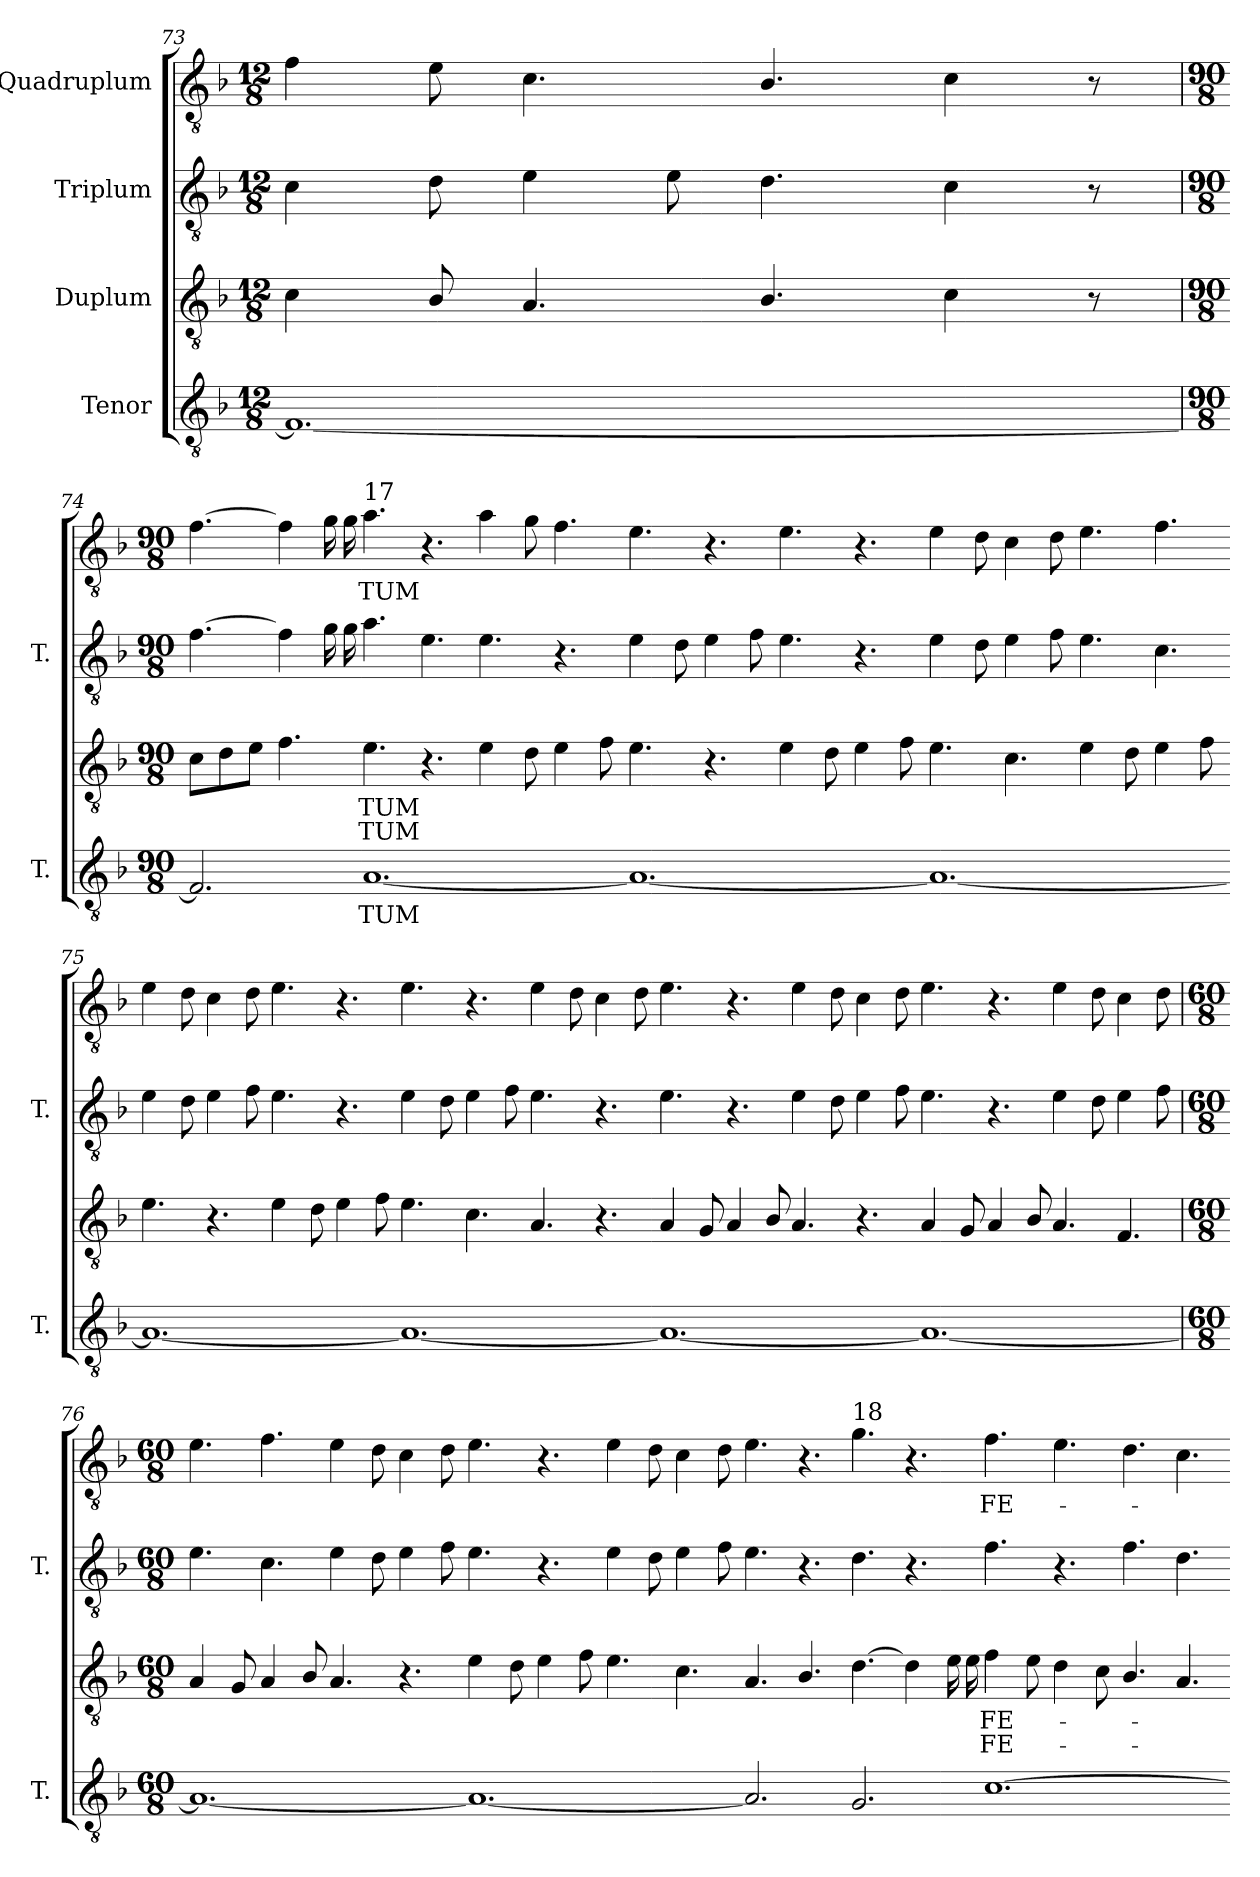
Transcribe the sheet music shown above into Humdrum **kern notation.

**kern	**text	**kern	**text	**text	**kern	**kern	**text
*part4	*part4	*part3	*part3	*part3	*part2	*part1	*part1
*staff4	*staff4	*staff3	*staff3	*staff3	*staff2	*staff1	*staff1
*I"Tenor	*	*I"Duplum	*	*	*I"Triplum	*I"Quadruplum	*
*I'T.	*	*	*	*	*I'T.	*	*
!!LO:PB:g=z
*clefGv2	*	*clefGv2	*	*	*clefGv2	*clefGv2	*
*ITrd7c12	*	*ITrd7c12	*	*	*ITrd7c12	*ITrd7c12	*
*k[b-]	*	*k[b-]	*	*	*k[b-]	*k[b-]	*
*F:	*	*F:	*	*	*F:	*F:	*
*M12/8	*	*M12/8	*	*	*M12/8	*M12/8	*
=73	=73	=73	=73	=73	=73	=73	=73
1.FFi_	.	4Ci\	.	.	4Ci\	4Fi\	.
.	.	8BB-i/	.	.	8Di\	8Ei\	.
.	.	4.AAi/	.	.	4Ei\	4.Ci\	.
.	.	.	.	.	8Ei\	.	.
.	.	4.BB-i/	.	.	4.Di\	4.BB-i/	.
.	.	4Ci\	.	.	4Ci\	4Ci\	.
.	.	8r	.	.	8r	8r	.
=74	=74	=74	=74	=74	=74	=74	=74
*M90/8	*	*M90/8	*	*	*M90/8	*M90/8	*
2.FFi/]	.	8Ci\L	.	.	[4.Fi\	[4.Fi\	.
.	.	8Di\	.	.	.	.	.
.	.	8Ei\J	.	.	.	.	.
.	.	4.Fi\	.	.	4Fi\]	4Fi\]	.
*	*	*	*	*	*tremolo	*	*
*	*	*	*	*	*	*tremolo	*
.	.	.	.	.	16Gi\	16Gi\	.
.	.	.	.	.	16Gi\	16Gi\	.
*	*	*	*	*	*	*Xtremolo	*
*	*	*	*	*	*Xtremolo	*	*
!	!LO:LY:b:color=#000000	!	!	!	!	!	!
!	!	!	!LO:LY:a:color=#000000	!LO:LY:b:color=#000000	!	!	!
!	!	!	!	!	!	!LO:TX:a:t=17	!
!	!	!	!	!	!	!	!LO:LY:b:color=#000000
[1.AAi	-TUM	4.Ei\	-TUM	TUM	4.Ai\	4.Ai\	-TUM
.	.	4.r	.	.	4.Ei\	4.r	.
.	.	4Ei\	.	.	4.Ei\	4Ai\	.
.	.	8Di\	.	.	.	8Gi\	.
.	.	4Ei\	.	.	4.r	4.Fi\	.
.	.	8Fi\	.	.	.	.	.
1.AAi_	.	4.Ei\	.	.	4Ei\	4.Ei\	.
.	.	.	.	.	8Di\	.	.
.	.	4.r	.	.	4Ei\	4.r	.
.	.	.	.	.	8Fi\	.	.
.	.	4Ei\	.	.	4.Ei\	4.Ei\	.
.	.	8Di\	.	.	.	.	.
.	.	4Ei\	.	.	4.r	4.r	.
.	.	8Fi\	.	.	.	.	.
1.AAi_	.	4.Ei\	.	.	4Ei\	4Ei\	.
.	.	.	.	.	8Di\	8Di\	.
.	.	4.Ci\	.	.	4Ei\	4Ci\	.
.	.	.	.	.	8Fi\	8Di\	.
.	.	4Ei\	.	.	4.Ei\	4.Ei\	.
.	.	8Di\	.	.	.	.	.
.	.	4Ei\	.	.	4.Ci\	4.Fi\	.
.	.	8Fi\	.	.	.	.	.
!!LO:LB:g=z
=75-	=75-	=75-	=75-	=75-	=75-	=75-	=75-
1.AAi_	.	4.Ei\	.	.	4Ei\	4Ei\	.
.	.	.	.	.	8Di\	8Di\	.
.	.	4.r	.	.	4Ei\	4Ci\	.
.	.	.	.	.	8Fi\	8Di\	.
.	.	4Ei\	.	.	4.Ei\	4.Ei\	.
.	.	8Di\	.	.	.	.	.
.	.	4Ei\	.	.	4.r	4.r	.
.	.	8Fi\	.	.	.	.	.
1.AAi_	.	4.Ei\	.	.	4Ei\	4.Ei\	.
.	.	.	.	.	8Di\	.	.
.	.	4.Ci\	.	.	4Ei\	4.r	.
.	.	.	.	.	8Fi\	.	.
.	.	4.AAi/	.	.	4.Ei\	4Ei\	.
.	.	.	.	.	.	8Di\	.
.	.	4.r	.	.	4.r	4Ci\	.
.	.	.	.	.	.	8Di\	.
1.AAi_	.	4AAi/	.	.	4.Ei\	4.Ei\	.
.	.	8GGi/	.	.	.	.	.
.	.	4AAi/	.	.	4.r	4.r	.
.	.	8BB-i/	.	.	.	.	.
.	.	4.AAi/	.	.	4Ei\	4Ei\	.
.	.	.	.	.	8Di\	8Di\	.
.	.	4.r	.	.	4Ei\	4Ci\	.
.	.	.	.	.	8Fi\	8Di\	.
1.AAi_	.	4AAi/	.	.	4.Ei\	4.Ei\	.
.	.	8GGi/	.	.	.	.	.
.	.	4AAi/	.	.	4.r	4.r	.
.	.	8BB-i/	.	.	.	.	.
.	.	4.AAi/	.	.	4Ei\	4Ei\	.
.	.	.	.	.	8Di\	8Di\	.
.	.	4.FFi/	.	.	4Ei\	4Ci\	.
.	.	.	.	.	8Fi\	8Di\	.
!!LO:LB:g=z
=76	=76	=76	=76	=76	=76	=76	=76
*M60/8	*	*M60/8	*	*	*M60/8	*M60/8	*
1.AAi_	.	4AAi/	.	.	4.Ei\	4.Ei\	.
.	.	8GGi/	.	.	.	.	.
.	.	4AAi/	.	.	4.Ci\	4.Fi\	.
.	.	8BB-i/	.	.	.	.	.
.	.	4.AAi/	.	.	4Ei\	4Ei\	.
.	.	.	.	.	8Di\	8Di\	.
.	.	4.r	.	.	4Ei\	4Ci\	.
.	.	.	.	.	8Fi\	8Di\	.
1.AAi_	.	4Ei\	.	.	4.Ei\	4.Ei\	.
.	.	8Di\	.	.	.	.	.
.	.	4Ei\	.	.	4.r	4.r	.
.	.	8Fi\	.	.	.	.	.
.	.	4.Ei\	.	.	4Ei\	4Ei\	.
.	.	.	.	.	8Di\	8Di\	.
.	.	4.Ci\	.	.	4Ei\	4Ci\	.
.	.	.	.	.	8Fi\	8Di\	.
2.AAi/]	.	4.AAi/	.	.	4.Ei\	4.Ei\	.
.	.	4.BB-i/	.	.	4.r	4.r	.
!	!	!	!	!	!	!LO:TX:a:t=18	!
2.GGi/	.	[4.Di\	.	.	4.Di\	4.Gi\	.
.	.	4Di\]	.	.	4.r	4.r	.
*	*	*tremolo	*	*	*	*	*
.	.	16Ei\	.	.	.	.	.
.	.	16Ei\	.	.	.	.	.
*	*	*Xtremolo	*	*	*	*	*
!	!	!	!LO:LY:a:color=#000000	!LO:LY:b:color=#000000	!	!	!
!	!	!	!	!	!	!	!LO:LY:b:color=#000000
[1.Ci	.	4Fi\	FE-	-FE-	4.Fi\	4.Fi\	FE-
.	.	8Ei\	.	.	.	.	.
.	.	4Di\	.	.	4.r	4.Ei\	.
.	.	8Ci\	.	.	.	.	.
.	.	4.BB-i/	.	.	4.Fi\	4.Di\	.
.	.	4.AAi/	.	.	4.Di\	4.Ci\	.
=-	=-	=-	=-	=-	=-	=-	=-
*-	*-	*-	*-	*-	*-	*-	*-
